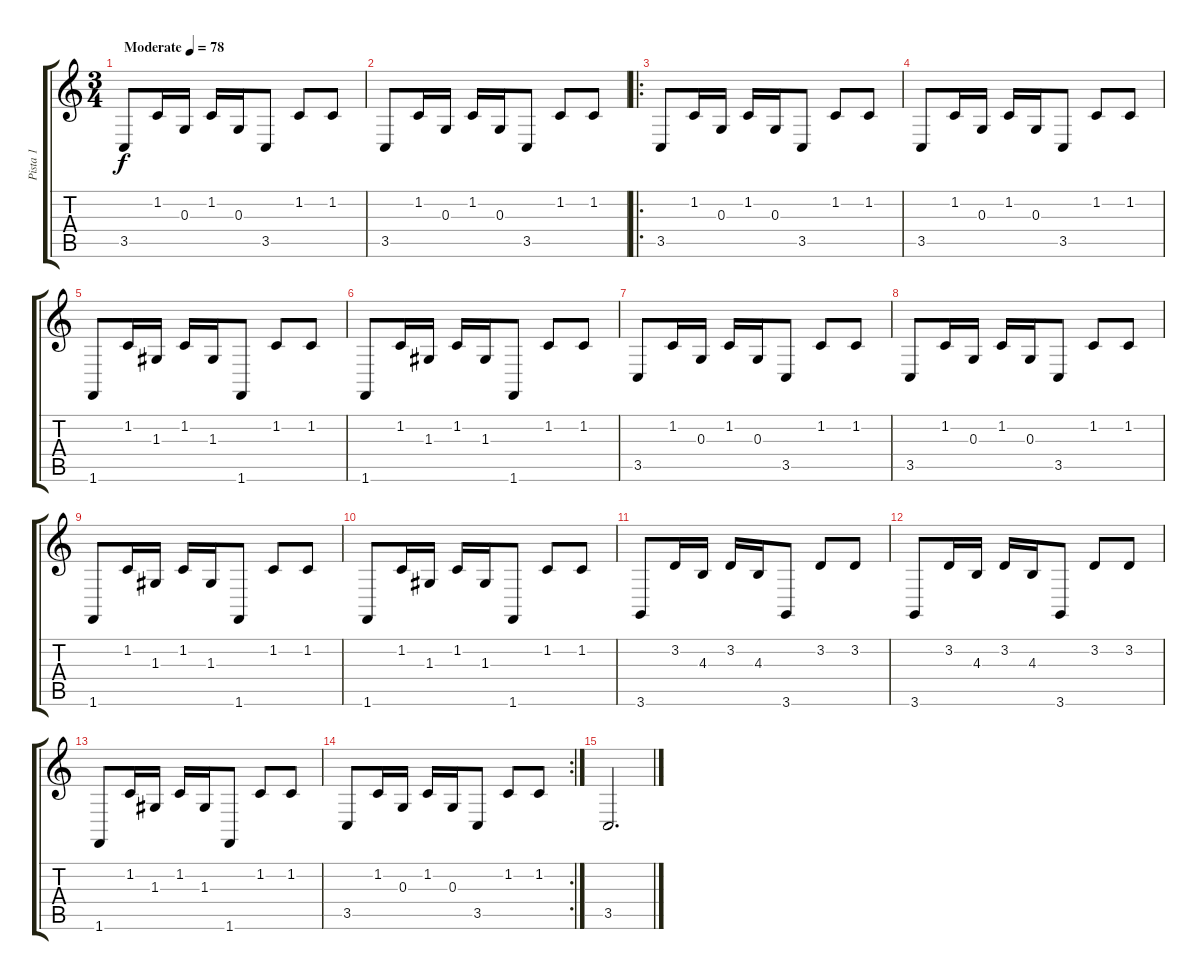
\track ("Pista 1" "Pista 1") {instrument steeldrums}
\staff {score tabs}
\tuning (E4 B3 G3 D3 A2 E2) {hide}
\ts (3 4)
\tempo (78 "Moderate")
\clef g2
\ks c
3.5.8{dy f instrument steeldrums} 1.2.16 0.3.16 1.2.16 0.3.16 3.5.8 1.2.8 1.2.8 |
3.5.8 1.2.16 0.3.16 1.2.16 0.3.16 3.5.8 1.2.8 1.2.8 |
\ro
3.5.8 1.2.16 0.3.16 1.2.16 0.3.16 3.5.8 1.2.8 1.2.8 |
3.5.8 1.2.16 0.3.16 1.2.16 0.3.16 3.5.8 1.2.8 1.2.8 |
1.6.8 1.2.16 1.3.16 1.2.16 1.3.16 1.6.8 1.2.8 1.2.8 |
1.6.8 1.2.16 1.3.16 1.2.16 1.3.16 1.6.8 1.2.8 1.2.8 |
3.5.8 1.2.16 0.3.16 1.2.16 0.3.16 3.5.8 1.2.8 1.2.8 |
3.5.8 1.2.16 0.3.16 1.2.16 0.3.16 3.5.8 1.2.8 1.2.8 |
1.6.8 1.2.16 1.3.16 1.2.16 1.3.16 1.6.8 1.2.8 1.2.8 |
1.6.8 1.2.16 1.3.16 1.2.16 1.3.16 1.6.8 1.2.8 1.2.8 |
3.6.8 3.2.16 4.3.16 3.2.16 4.3.16 3.6.8 3.2.8 3.2.8 |
3.6.8 3.2.16 4.3.16 3.2.16 4.3.16 3.6.8 3.2.8 3.2.8 |
1.6.8 1.2.16 1.3.16 1.2.16 1.3.16 1.6.8 1.2.8 1.2.8 |
\rc 2
3.5.8 1.2.16 0.3.16 1.2.16 0.3.16 3.5.8 1.2.8 1.2.8 |
3.5.2{d}
